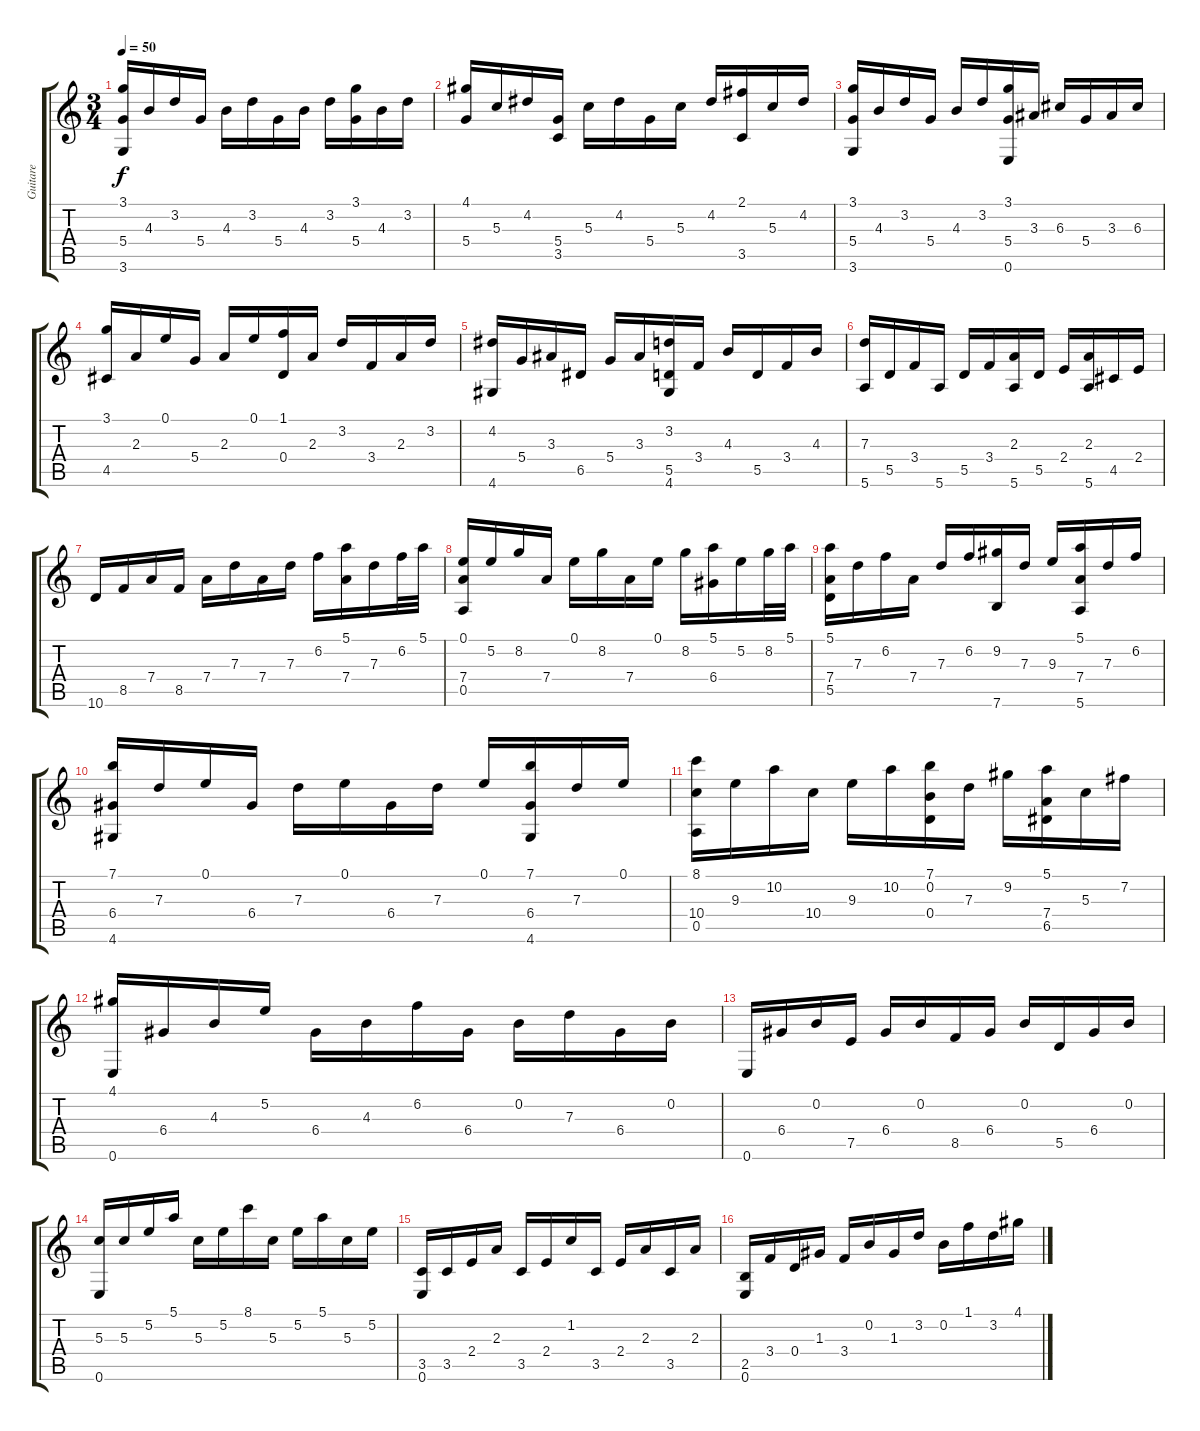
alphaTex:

\track ("Guitare" "Guitare") {instrument acousticguitarsteel}
\staff {score tabs}
\tuning (E4 B3 G3 D3 A2 E2) {hide}
\ts (3 4)
\tempo 50
\clef g2
\ks c
(3.1 5.4 3.6).16{dy f} 4.3.16 3.2.16 5.4.16 4.3.16 3.2.16 5.4.16 4.3.16 3.2.16 (3.1 5.4).16 4.3.16 3.2.16 |
(4.1 5.4).16 5.3.16 4.2.16 (5.4 3.5).16 5.3.16 4.2.16 5.4.16 5.3.16 4.2.16 (2.1 3.5).16 5.3.16 4.2.16 |
(3.1 5.4 3.6).16 4.3.16 3.2.16 5.4.16 4.3.16 3.2.16 (3.1 5.4 0.6).16 3.3.16 6.3.16 5.4.16 3.3.16 6.3.16 |
(3.1 4.5).16 2.3.16 0.1.16 5.4.16 2.3.16 0.1.16 (1.1 0.4).16 2.3.16 3.2.16 3.4.16 2.3.16 3.2.16 |
(4.2 4.6).16 5.4.16 3.3.16 6.5.16 5.4.16 3.3.16 (3.2 5.5 4.6).16 3.4.16 4.3.16 5.5.16 3.4.16 4.3.16 |
(7.3 5.6).16 5.5.16 3.4.16 5.6.16 5.5.16 3.4.16 (2.3 5.6).16 5.5.16 2.4.16 (2.3 5.6).16 4.5.16 2.4.16 |
10.6.16 8.5.16 7.4.16 8.5.16 7.4.16 7.3.16 7.4.16 7.3.16 6.2.16 (5.1 7.4).16 7.3.16 6.2.32 5.1.32 |
(0.1 7.4 0.5).16 5.2.16 8.2.16 7.4.16 0.1.16 8.2.16 7.4.16 0.1.16 8.2.16 (5.1 6.4).16 5.2.16 8.2.32 5.1.32 |
(5.1 7.4 5.5).16 7.3.16 6.2.16 7.4.16 7.3.16 6.2.16 (9.2 7.6).16 7.3.16 9.3.16 (5.1 7.4 5.6).16 7.3.16 6.2.16 |
(7.1 6.4 4.6).16 7.3.16 0.1.16 6.4.16 7.3.16 0.1.16 6.4.16 7.3.16 0.1.16 (7.1 6.4 4.6).16 7.3.16 0.1.16 |
(8.1 10.4 0.5).16 9.3.16 10.2.16 10.4.16 9.3.16 10.2.16 (7.1 0.2 0.4).16 7.3.16 9.2.16 (5.1 7.4 6.5).16 5.3.16 7.2.16 |
(4.1 0.6).16 6.4.16 4.3.16 5.2.16 6.4.16 4.3.16 6.2.16 6.4.16 0.2.16 7.3.16 6.4.16 0.2.16 |
0.6.16 6.4.16 0.2.16 7.5.16 6.4.16 0.2.16 8.5.16 6.4.16 0.2.16 5.5.16 6.4.16 0.2.16 |
(5.3 0.6).16 5.3.16 5.2.16 5.1.16 5.3.16 5.2.16 8.1.16 5.3.16 5.2.16 5.1.16 5.3.16 5.2.16 |
(3.5 0.6).16 3.5.16 2.4.16 2.3.16 3.5.16 2.4.16 1.2.16 3.5.16 2.4.16 2.3.16 3.5.16 2.3.16 |
(2.5 0.6).16 3.4.16 0.4.16 1.3.16 3.4.16 0.2.16 1.3.16 3.2.16 0.2.16 1.1.16 3.2.16 4.1.16
